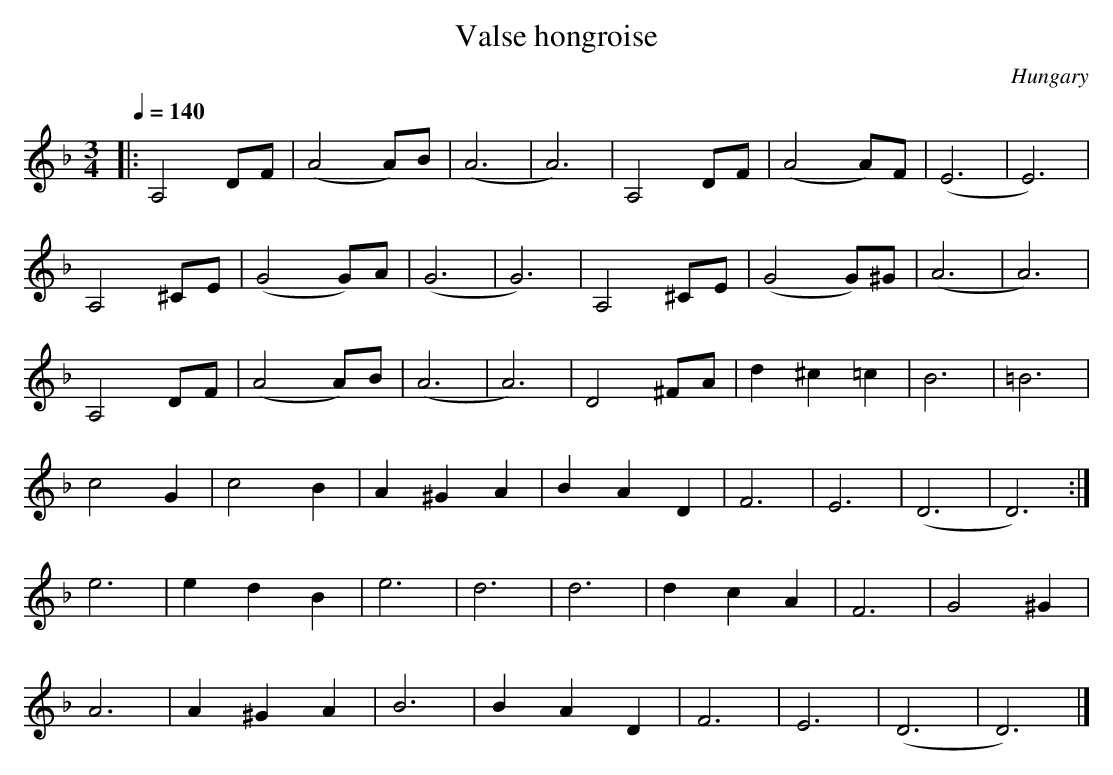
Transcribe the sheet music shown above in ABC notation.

X:1
T:Valse hongroise
O:Hungary
M:3/4
Q:1/4=140
K:Dm
|: A,4 DF|(A4 A)B|(A6|A6)|A,4 DF|(A4 A)F|(E6|E6)|
A,4^CE|(G4 G)A|(G6|G6)|A,4^CE|(G4 G)^G|(A6|A6)|
A,4 DF|(A4 A)B|(A6|A6)|D4 ^FA|d2^c2=c2|B6|=B6|
c4 G2|c4 B2|A2^G2A2|B2A2D2|F6|E6|(D6|D6):|
e6|e2d2B2|e6|d6|d6|d2c2A2|F6|G4^G2|
A6|A2^G2A2|B6|B2A2D2|F6|E6|(D6|D6)|]
